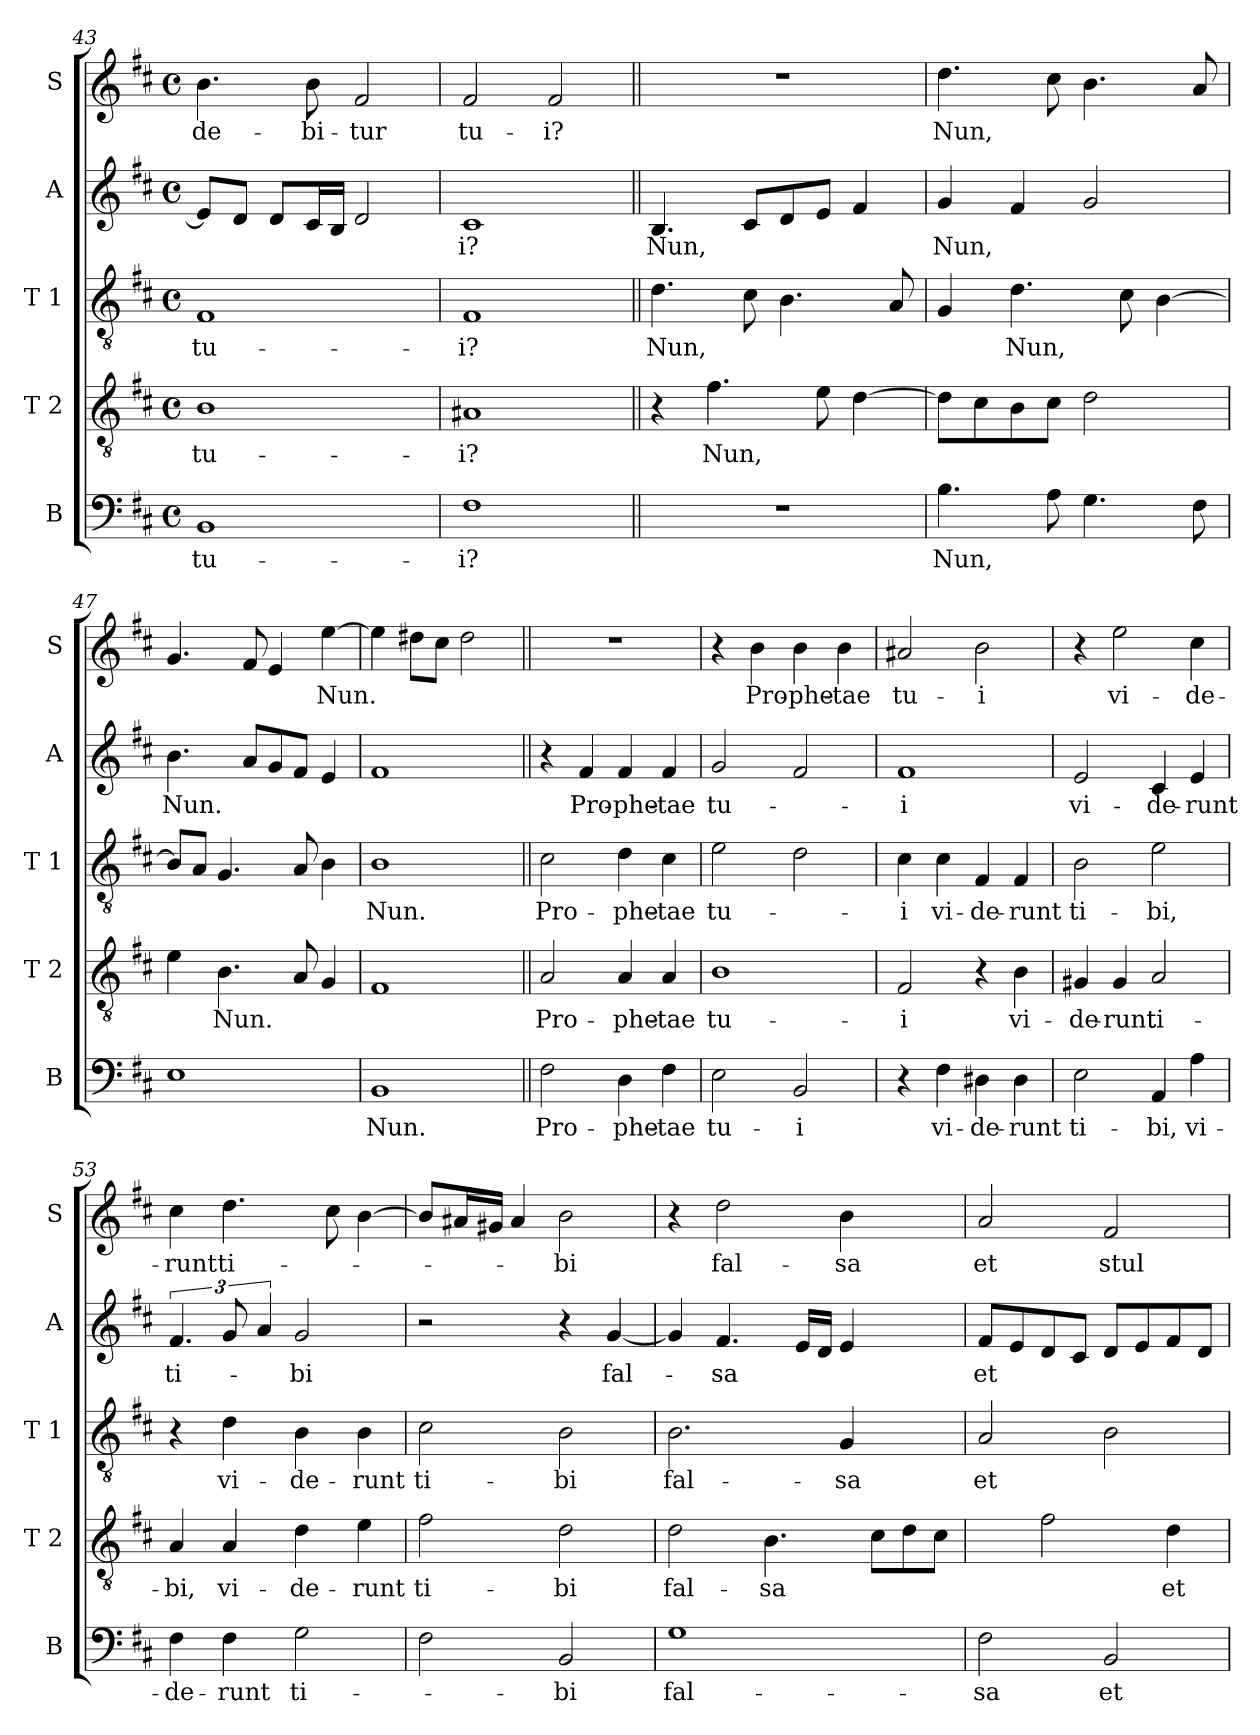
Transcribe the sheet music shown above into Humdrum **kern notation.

**kern	**text	**kern	**text	**kern	**text	**kern	**text	**kern	**text
*part5	*part5	*part4	*part4	*part3	*part3	*part2	*part2	*part1	*part1
*staff5	*staff5	*staff4	*staff4	*staff3	*staff3	*staff2	*staff2	*staff1	*staff1
*I"B	*	*I"T 2	*	*I"T 1	*	*I"A	*	*I"S	*
*I'B	*	*I'T 2	*	*I'T 1	*	*I'A	*	*I'S	*
*clefF4	*	*clefGv2	*	*clefGv2	*	*clefG2	*	*clefG2	*
*k[f#c#]	*	*k[f#c#]	*	*k[f#c#]	*	*k[f#c#]	*	*k[f#c#]	*
*b:	*	*b:	*	*b:	*	*b:	*	*b:	*
*M4/4	*	*M4/4	*	*M4/4	*	*M4/4	*	*M4/4	*
*met(c)	*	*met(c)	*	*met(c)	*	*met(c)	*	*met(c)	*
=43	=43	=43	=43	=43	=43	=43	=43	=43	=43
!	!LO:LY:b	!	!LO:LY:b	!	!LO:LY:b	!	!	!	!LO:LY:b
1BB	tu-	1B	tu-	1F#	tu-	8e/L]	.	4.b\	-de-
.	.	.	.	.	.	8d/J	.	.	.
.	.	.	.	.	.	8d/L	.	.	.
!	!	!	!	!	!	!	!	!	!LO:LY:b
.	.	.	.	.	.	16c#/L	.	8b\	-bi-
.	.	.	.	.	.	16B/JJ	.	.	.
!	!	!	!	!	!	!	!	!	!LO:LY:b
.	.	.	.	.	.	2d/	.	2f#/	-tur
=44	=44	=44	=44	=44	=44	=44	=44	=44	=44
!	!LO:LY:b	!	!LO:LY:b	!	!LO:LY:b	!	!LO:LY:b	!	!LO:LY:b
1F#	-i?	1A#X	-i?	1F#	-i?	1c#	-i?	2f#/	tu-
!	!	!	!	!	!	!	!	!	!LO:LY:b
.	.	.	.	.	.	.	.	2f#/	-i?
!!LO:LB:g=z
=45||	=45||	=45||	=45||	=45||	=45||	=45||	=45||	=45||	=45||
!	!	!	!	!	!LO:LY:b	!	!LO:LY:b	!	!
1r	.	4r	.	4.d\	Nun,	4.B/	Nun,	1r	.
!	!	!	!LO:LY:b	!	!	!	!	!	!
.	.	4.f#\	Nun,	.	.	.	.	.	.
.	.	.	.	8c#\	.	8c#/L	.	.	.
.	.	.	.	4.B\	.	8d/	.	.	.
.	.	8e\	.	.	.	8e/J	.	.	.
.	.	[4d\	.	.	.	4f#/	.	.	.
.	.	.	.	8A/	.	.	.	.	.
=46	=46	=46	=46	=46	=46	=46	=46	=46	=46
!	!LO:LY:b	!	!	!	!	!	!LO:LY:b	!	!LO:LY:b
4.B\	Nun,	8d\L]	.	4G/	.	4g/	Nun,	4.dd\	Nun,
.	.	8c#\	.	.	.	.	.	.	.
!	!	!	!	!	!LO:LY:b	!	!	!	!
.	.	8B\	.	4.d\	Nun,	4f#/	.	.	.
8A\	.	8c#\J	.	.	.	.	.	8cc#\	.
4.G\	.	2d\	.	.	.	2g/	.	4.b\	.
.	.	.	.	8c#\	.	.	.	.	.
.	.	.	.	[4B\	.	.	.	.	.
8F#\	.	.	.	.	.	.	.	8a/	.
=47	=47	=47	=47	=47	=47	=47	=47	=47	=47
!	!	!	!	!	!	!	!LO:LY:b	!	!
1E	.	4e\	.	8B/L]	.	4.b\	Nun.	4.g/	.
.	.	.	.	8A/J	.	.	.	.	.
!	!	!	!LO:LY:b	!	!	!	!	!	!
.	.	4.B\	Nun.	4.G/	.	.	.	.	.
.	.	.	.	.	.	8a/L	.	8f#/	.
.	.	.	.	.	.	8g/	.	4e/	.
.	.	8A/	.	8A/	.	8f#/J	.	.	.
!	!	!	!	!	!	!	!	!	!LO:LY:b
.	.	4G/	.	4B\	.	4e/	.	[4ee\	Nun.
=48	=48	=48	=48	=48	=48	=48	=48	=48	=48
!	!LO:LY:b	!	!	!	!LO:LY:b	!	!	!	!
1BB	Nun.	1F#	.	1B	Nun.	1f#	.	4ee\]	.
.	.	.	.	.	.	.	.	8dd#X\L	.
.	.	.	.	.	.	.	.	8cc#\J	.
.	.	.	.	.	.	.	.	2dd#\	.
!!LO:LB:g=z
=49||	=49||	=49||	=49||	=49||	=49||	=49||	=49||	=49||	=49||
!	!LO:LY:b	!	!LO:LY:b	!	!LO:LY:b	!	!	!	!
2F#\	Pro-	2A/	Pro-	2c#\	Pro-	4r	.	1r	.
!	!	!	!	!	!	!	!LO:LY:b	!	!
.	.	.	.	.	.	4f#/	Pro-	.	.
!	!LO:LY:b	!	!LO:LY:b	!	!LO:LY:b	!	!LO:LY:b	!	!
4D\	-phe-	4A/	-phe-	4d\	-phe-	4f#/	-phe-	.	.
!	!LO:LY:b	!	!LO:LY:b	!	!LO:LY:b	!	!LO:LY:b	!	!
4F#\	-tae	4A/	-tae	4c#\	-tae	4f#/	-tae	.	.
=50	=50	=50	=50	=50	=50	=50	=50	=50	=50
!	!LO:LY:b	!	!LO:LY:b	!	!LO:LY:b	!	!LO:LY:b	!	!
2E\	tu-	1B	tu-	2e\	tu-	2g/	tu-	4r	.
!	!	!	!	!	!	!	!	!	!LO:LY:b
.	.	.	.	.	.	.	.	4b\	Pro-
!	!LO:LY:b	!	!	!	!	!	!	!	!LO:LY:b
2BB/	-i	.	.	2d\	.	2f#/	.	4b\	-phe-
!	!	!	!	!	!	!	!	!	!LO:LY:b
.	.	.	.	.	.	.	.	4b\	-tae
=51	=51	=51	=51	=51	=51	=51	=51	=51	=51
!	!	!	!LO:LY:b	!	!LO:LY:b	!	!LO:LY:b	!	!LO:LY:b
4r	.	2F#/	-i	4c#\	-i	1f#	-i	2a#X/	tu-
!	!LO:LY:b	!	!	!	!LO:LY:b	!	!	!	!
4F#\	vi-	.	.	4c#\	vi-	.	.	.	.
!	!LO:LY:b	!	!	!	!LO:LY:b	!	!	!	!LO:LY:b
4D#X\	-de-	4r	.	4F#/	-de-	.	.	2b\	-i
!	!LO:LY:b	!	!LO:LY:b	!	!LO:LY:b	!	!	!	!
4D#\	-runt	4B\	vi-	4F#/	-runt	.	.	.	.
=52	=52	=52	=52	=52	=52	=52	=52	=52	=52
!	!LO:LY:b	!	!LO:LY:b	!	!LO:LY:b	!	!LO:LY:b	!	!
2E\	ti-	4G#X/	-de-	2B\	ti-	2e/	vi-	4r	.
!	!	!	!LO:LY:b	!	!	!	!	!	!LO:LY:b
.	.	4G#/	-runt	.	.	.	.	2ee\	vi-
!	!LO:LY:b	!	!LO:LY:b	!	!LO:LY:b	!	!LO:LY:b	!	!
4AA/	-bi,	2A/	ti-	2e\	-bi,	4c#/	-de-	.	.
!	!LO:LY:b	!	!	!	!	!	!LO:LY:b	!	!LO:LY:b
4A\	vi-	.	.	.	.	4e/	-runt	4cc#\	-de-
=53	=53	=53	=53	=53	=53	=53	=53	=53	=53
!	!LO:LY:b	!	!LO:LY:b	!	!	!	!LO:LY:b	!	!LO:LY:b
4F#\	-de-	4A/	-bi,	4r	.	6.f#/	ti-	4cc#\	-runt
!	!LO:LY:b	!	!LO:LY:b	!	!LO:LY:b	!	!	!	!LO:LY:b
4F#\	-runt	4A/	vi-	4d\	vi-	12g/	.	4.dd\	ti-
.	.	.	.	.	.	6a/	.	.	.
!	!LO:LY:b	!	!LO:LY:b	!	!LO:LY:b	!	!LO:LY:b	!	!
2G\	ti-	4d\	-de-	4B\	-de-	2g/	-bi	.	.
.	.	.	.	.	.	.	.	8cc#\	.
!	!	!	!LO:LY:b	!	!LO:LY:b	!	!	!	!
.	.	4e\	-runt	4B\	-runt	.	.	[4b\	.
=54	=54	=54	=54	=54	=54	=54	=54	=54	=54
!	!	!	!LO:LY:b	!	!LO:LY:b	!	!	!	!
2F#\	.	2f#\	ti-	2c#\	ti-	2r	.	8b/L]	.
.	.	.	.	.	.	.	.	16a#X/L	.
.	.	.	.	.	.	.	.	16g#X/JJ	.
.	.	.	.	.	.	.	.	4a#/	.
!	!LO:LY:b	!	!LO:LY:b	!	!LO:LY:b	!	!	!	!LO:LY:b
2BB/	-bi	2d\	-bi	2B\	-bi	4r	.	2b\	-bi
!	!	!	!	!	!	!	!LO:LY:b	!	!
.	.	.	.	.	.	[4g/	fal-	.	.
!!LO:PB:g=z
=55	=55	=55	=55	=55	=55	=55	=55	=55	=55
!	!LO:LY:b	!	!LO:LY:b	!	!LO:LY:b	!	!	!	!
1G	fal-	2d\	fal-	2.B\	fal-	4g/]	.	4r	.
!	!	!	!	!	!	!	!LO:LY:b	!	!LO:LY:b
.	.	.	.	.	.	4.f#/	-sa	2dd\	fal-
!	!	!	!LO:LY:b	!	!	!	!	!	!
.	.	4.B\	-sa	.	.	.	.	.	.
.	.	.	.	.	.	16e/LL	.	.	.
.	.	.	.	.	.	16d/JJ	.	.	.
!	!	!	!	!	!LO:LY:b	!	!	!	!LO:LY:b
.	.	.	.	4G/	-sa	4e/	.	4b\	-sa
.	.	8c#\L	.	.	.	.	.	.	.
4ryy	.	8d\	.	4ryy	.	4ryy	.	4ryy	.
.	.	8c#\J	.	.	.	.	.	.	.
=56	=56	=56	=56	=56	=56	=56	=56	=56	=56
!	!LO:LY:b	!	!	!	!LO:LY:b	!	!LO:LY:b	!	!LO:LY:b
2F#\	-sa	8d\Lyy	.	2A/	et	8f#/L	et	2a/	et
.	.	8c#\Jyy	.	.	.	8e/	.	.	.
.	.	2f#\	.	.	.	8d/	.	.	.
.	.	.	.	.	.	8c#/J	.	.	.
!	!LO:LY:b	!	!	!	!	!	!	!	!LO:LY:b
2BB/	et	.	.	2B\	.	8d/L	.	2f#/	stul-
.	.	.	.	.	.	8e/	.	.	.
!	!	!	!LO:LY:b	!	!	!	!	!	!
.	.	4d\	et	.	.	8f#/	.	.	.
.	.	.	.	.	.	8d/J	.	.	.
=	=	=	=	=	=	=	=	=	=
*-	*-	*-	*-	*-	*-	*-	*-	*-	*-
